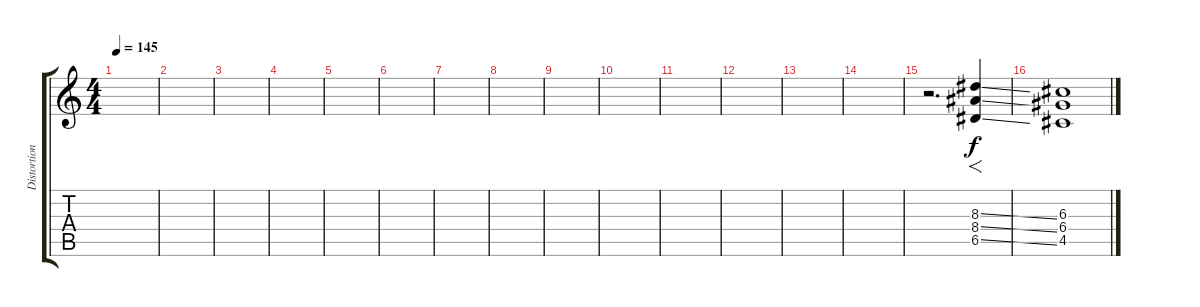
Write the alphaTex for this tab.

\track ("Distortion guitar" "Distortion") {instrument distortionguitar}
\staff {score tabs}
\tuning (E4 B3 G3 D3 A2 E2) {hide}
\ts (4 4)
\tempo 145
\clef g2
\ks c
|
|
|
|
|
|
|
|
|
|
|
|
|
|
r.2{d} (8.3{ss} 8.4{ss} 6.5{ss}).4{f} |
(6.3 6.4 4.5).1
